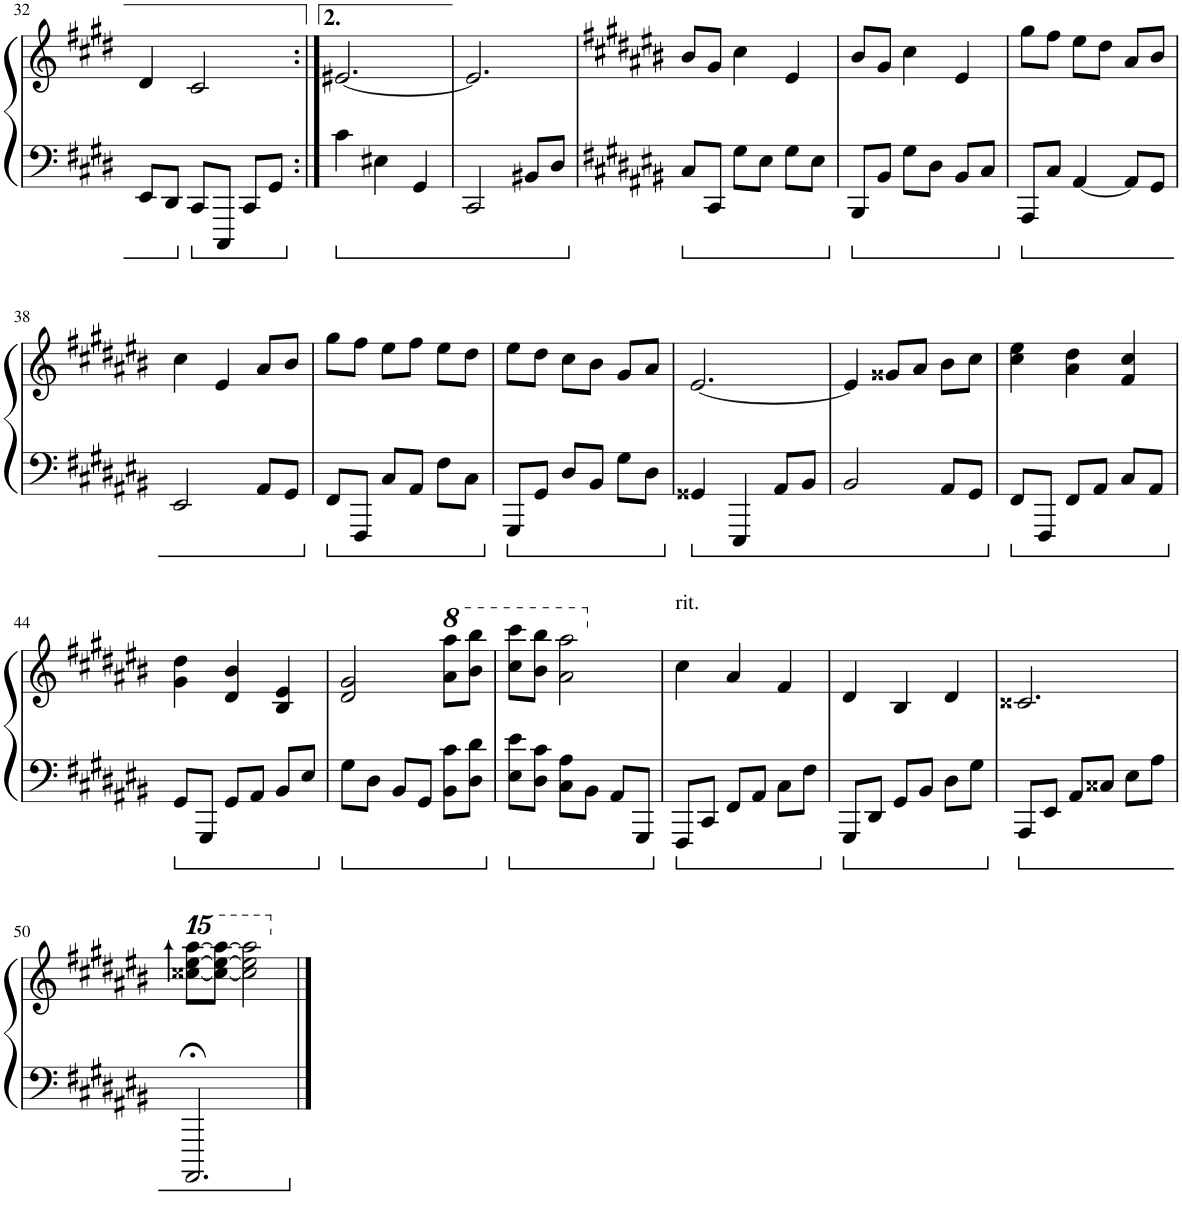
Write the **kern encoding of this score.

**kern	**kern
*part1	*part1
*staff2	*staff1
*I"Piano	*
*I'Pno.	*
!!LO:PB:g=z
*clefF4	*clefG2
*k[f#c#g#d#]	*k[f#c#g#d#]
*M3/4	*M3/4
=32	=32
8EE/L	4d#/
8DD#/J	.
8CC#/L	2c#/
8CCC#/J	.
8CC#/L	.
8GG#/J	.
=33:|!	=33:|!
4c#\	[2.e#X/
4E#X\	.
4GG#/	.
=34	=34
2CC#/	2.e#/]
8BB#X/L	.
8D#/J	.
=35	=35
*k[f#c#g#d#a#e#b#]	*k[f#c#g#d#a#e#b#]
8C#/L	8b#/L
8CC#/J	8g#/J
8G#\L	4cc#\
8E#\J	.
8G#\L	4e#/
8E#\J	.
=36	=36
8BBB#/L	8b#/L
8BB#/J	8g#/J
8G#\L	4cc#\
8D#\J	.
8BB#/L	4e#/
8C#/J	.
=37	=37
8AAA#/L	8gg#\L
8C#/J	8ff#\J
[4AA#/	8ee#\L
.	8dd#\J
8AA#/L]	8a#/L
8GG#/J	8b#/J
!!LO:LB:g=z
=38	=38
2EE#/	4cc#\
.	4e#/
8AA#/L	8a#/L
8GG#/J	8b#/J
=39	=39
8FF#/L	8gg#\L
8FFF#/J	8ff#\J
8C#/L	8ee#\L
8AA#/J	8ff#\J
8F#\L	8ee#\L
8C#\J	8dd#\J
=40	=40
8GGG#/L	8ee#\L
8GG#/J	8dd#\J
8D#/L	8cc#\L
8BB#/J	8b#\J
8G#\L	8g#/L
8D#\J	8a#/J
=41	=41
4GG##X/	[2.e#/
4EEE#/	.
8AA#/L	.
8BB#/J	.
=42	=42
2BB#/	4e#/]
.	8g##X/L
.	8a#/J
8AA#/L	8b#\L
8GG#/J	8cc#\J
=43	=43
8FF#/L	4cc#\ 4ee#\
8FFF#/J	.
8FF#/L	4a#\ 4dd#\
8AA#/J	.
8C#/L	4f#/ 4cc#/
8AA#/J	.
!!LO:LB:g=z
=44	=44
8GG#/L	4g#\ 4dd#\
8GGG#/J	.
8GG#/L	4d#/ 4b#/
8AA#/J	.
8BB#/L	4B#/ 4e#/
8E#/J	.
=45	=45
8G#\L	2d#/ 2g#/
8D#\J	.
8BB#/L	.
8GG#/J	.
*	*8va
8BB#\ 8c#\L	8aa#\ 8aaa#\L
8D#\ 8d#\J	8bb#\ 8bbb#\J
=46	=46
8E#\ 8e#\L	8ccc#\ 8cccc#\L
8D#\ 8c#\J	8bb#\ 8bbb#\J
8C#\ 8A#\L	2aa#\ 2aaa#\
8BB#\J	.
8AA#/L	.
8GGG#/J	.
=47	=47
*	*X8va
!	!LO:TX:a:t=rit.
8FFF#;</L	4cc#\
8CC#;</J	.
8FF#;</L	4a#/
8AA#;</J	.
8C#;<\L	4f#/
8F#;<\J	.
=48	=48
8GGG#;</L	4d#/
8DD#;</J	.
8GG#;</L	4B#/
8BB#;</J	.
8D#;<\L	4d#/
8G#;<\J	.
=49	=49
8AAA#;</L	2.c##X/
8EE#;</J	.
8AA#;</L	.
8C##X;</J	.
8E#;<\L	.
8A#;<\J	.
!!LO:LB:g=z
=50	=50
*	*15ma
2.AAAA#;</	[8cccc##X\: [8eeee#\: [8aaaa#\:L
.	8cccc##\_ 8eeee#\_ 8aaaa#\_J
.	2cccc##\] 2eeee#\] 2aaaa#\]
*	*X15ma
==	==
*-	*-
